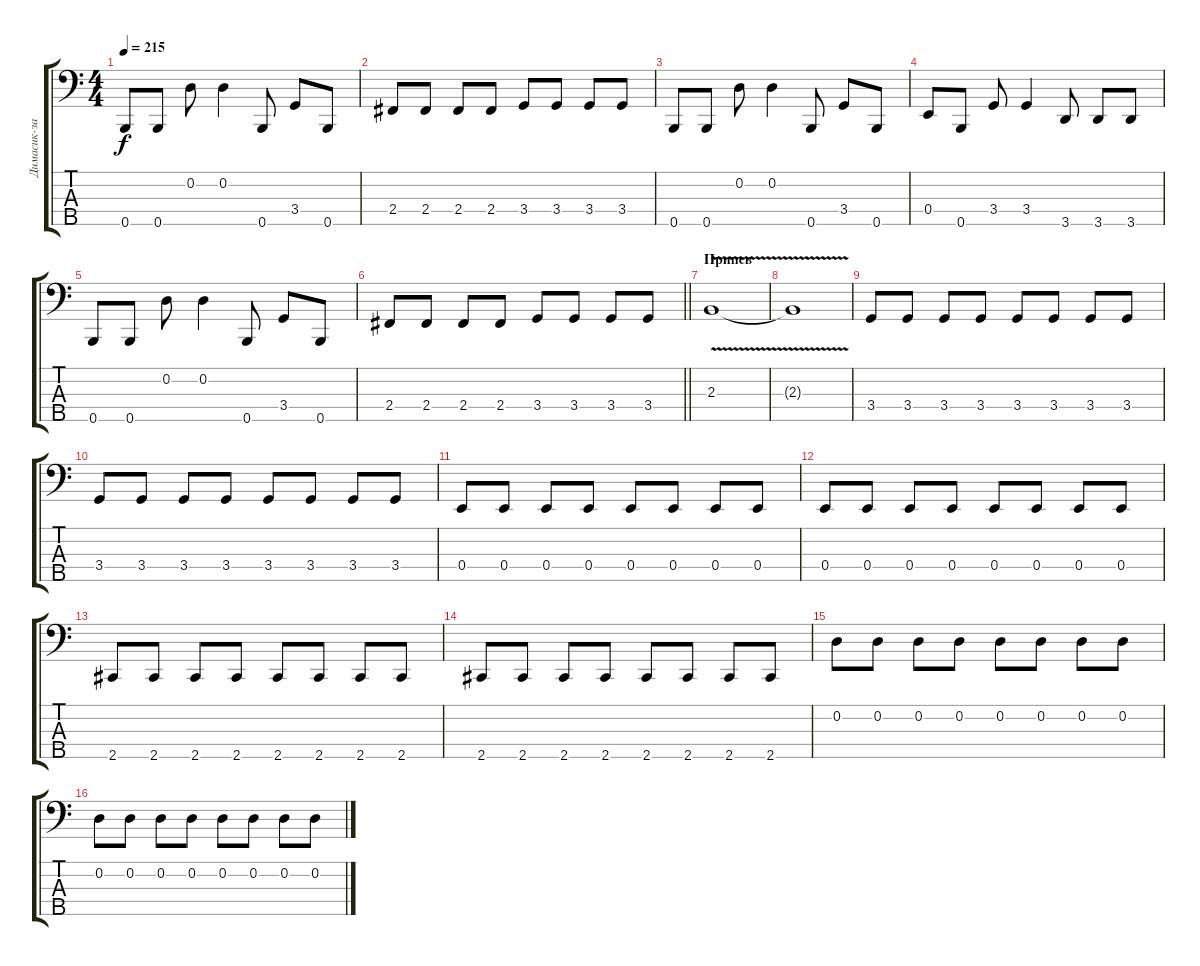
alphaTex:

\track ("Димасик-забубасик" "Димасик-за") {instrument electricbasspick}
\staff {score tabs}
\tuning (G2 D2 A1 E1 B0) {hide}
\ts (4 4)
\tempo 215
\clef f4
\ks c
0.5.8{dy f} 0.5.8 0.2.8 0.2.4 0.5.8 3.4.8 0.5.8 |
2.4.8 2.4.8 2.4.8 2.4.8 3.4.8 3.4.8 3.4.8 3.4.8 |
0.5.8 0.5.8 0.2.8 0.2.4 0.5.8 3.4.8 0.5.8 |
0.4.8 0.5.8 3.4.8 3.4.4 3.5.8 3.5.8 3.5.8 |
0.5.8 0.5.8 0.2.8 0.2.4 0.5.8 3.4.8 0.5.8 |
\barLineRight lightlight
2.4.8 2.4.8 2.4.8 2.4.8 3.4.8 3.4.8 3.4.8 3.4.8 |
\section ("" "Припев")
2.3{v}.1 |
2.3{t}.1 |
3.4.8 3.4.8 3.4.8 3.4.8 3.4.8 3.4.8 3.4.8 3.4.8 |
3.4.8 3.4.8 3.4.8 3.4.8 3.4.8 3.4.8 3.4.8 3.4.8 |
0.4.8 0.4.8 0.4.8 0.4.8 0.4.8 0.4.8 0.4.8 0.4.8 |
0.4.8 0.4.8 0.4.8 0.4.8 0.4.8 0.4.8 0.4.8 0.4.8 |
2.5.8 2.5.8 2.5.8 2.5.8 2.5.8 2.5.8 2.5.8 2.5.8 |
2.5.8 2.5.8 2.5.8 2.5.8 2.5.8 2.5.8 2.5.8 2.5.8 |
0.2.8 0.2.8 0.2.8 0.2.8 0.2.8 0.2.8 0.2.8 0.2.8 |
0.2.8 0.2.8 0.2.8 0.2.8 0.2.8 0.2.8 0.2.8 0.2.8
